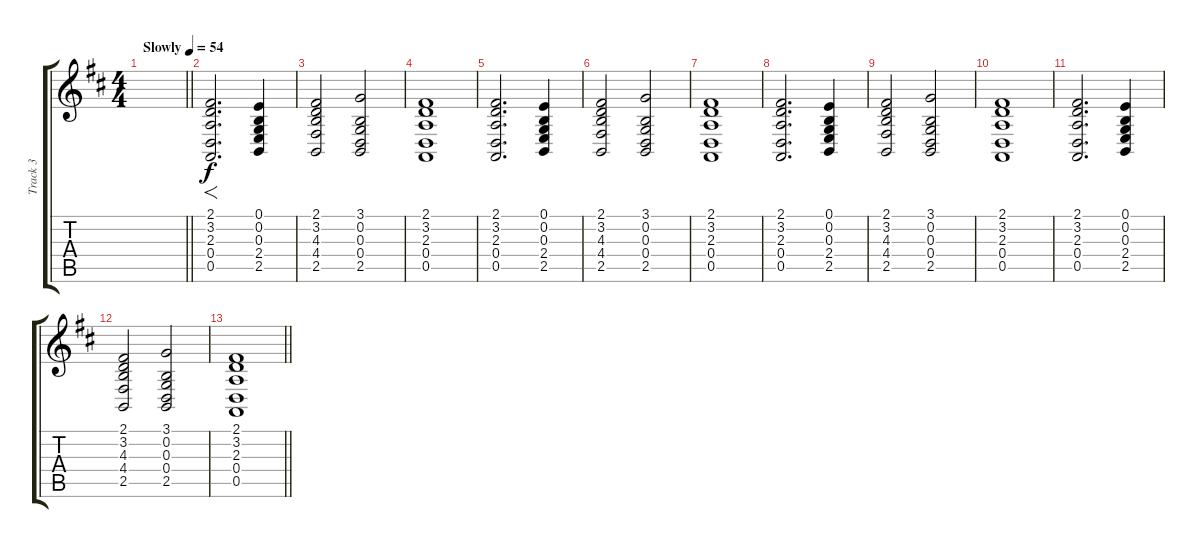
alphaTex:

\track ("Track 3" "Track 3") {instrument synthstrings1}
\staff {score tabs}
\tuning (E4 B3 G3 D3 A2 E2) {hide}
\ts (4 4)
\tempo (54 "Slowly")
\clef g2
\barLineRight lightlight
\ks d
|
(2.1 3.2 2.3 0.4 0.5).2{f d} (0.1 0.2 0.3 2.4 2.5).4 |
(2.1 3.2 4.3 4.4 2.5).2 (3.1 0.2 0.3 0.4 2.5).2 |
(2.1 3.2 2.3 0.4 0.5).1 |
(2.1 3.2 2.3 0.4 0.5).2{d} (0.1 0.2 0.3 2.4 2.5).4 |
(2.1 3.2 4.3 4.4 2.5).2 (3.1 0.2 0.3 0.4 2.5).2 |
(2.1 3.2 2.3 0.4 0.5).1 |
(2.1 3.2 2.3 0.4 0.5).2{d} (0.1 0.2 0.3 2.4 2.5).4 |
(2.1 3.2 4.3 4.4 2.5).2 (3.1 0.2 0.3 0.4 2.5).2 |
(2.1 3.2 2.3 0.4 0.5).1 |
(2.1 3.2 2.3 0.4 0.5).2{d} (0.1 0.2 0.3 2.4 2.5).4 |
(2.1 3.2 4.3 4.4 2.5).2 (3.1 0.2 0.3 0.4 2.5).2 |
\barLineRight lightlight
(2.1 3.2 2.3 0.4 0.5).1
